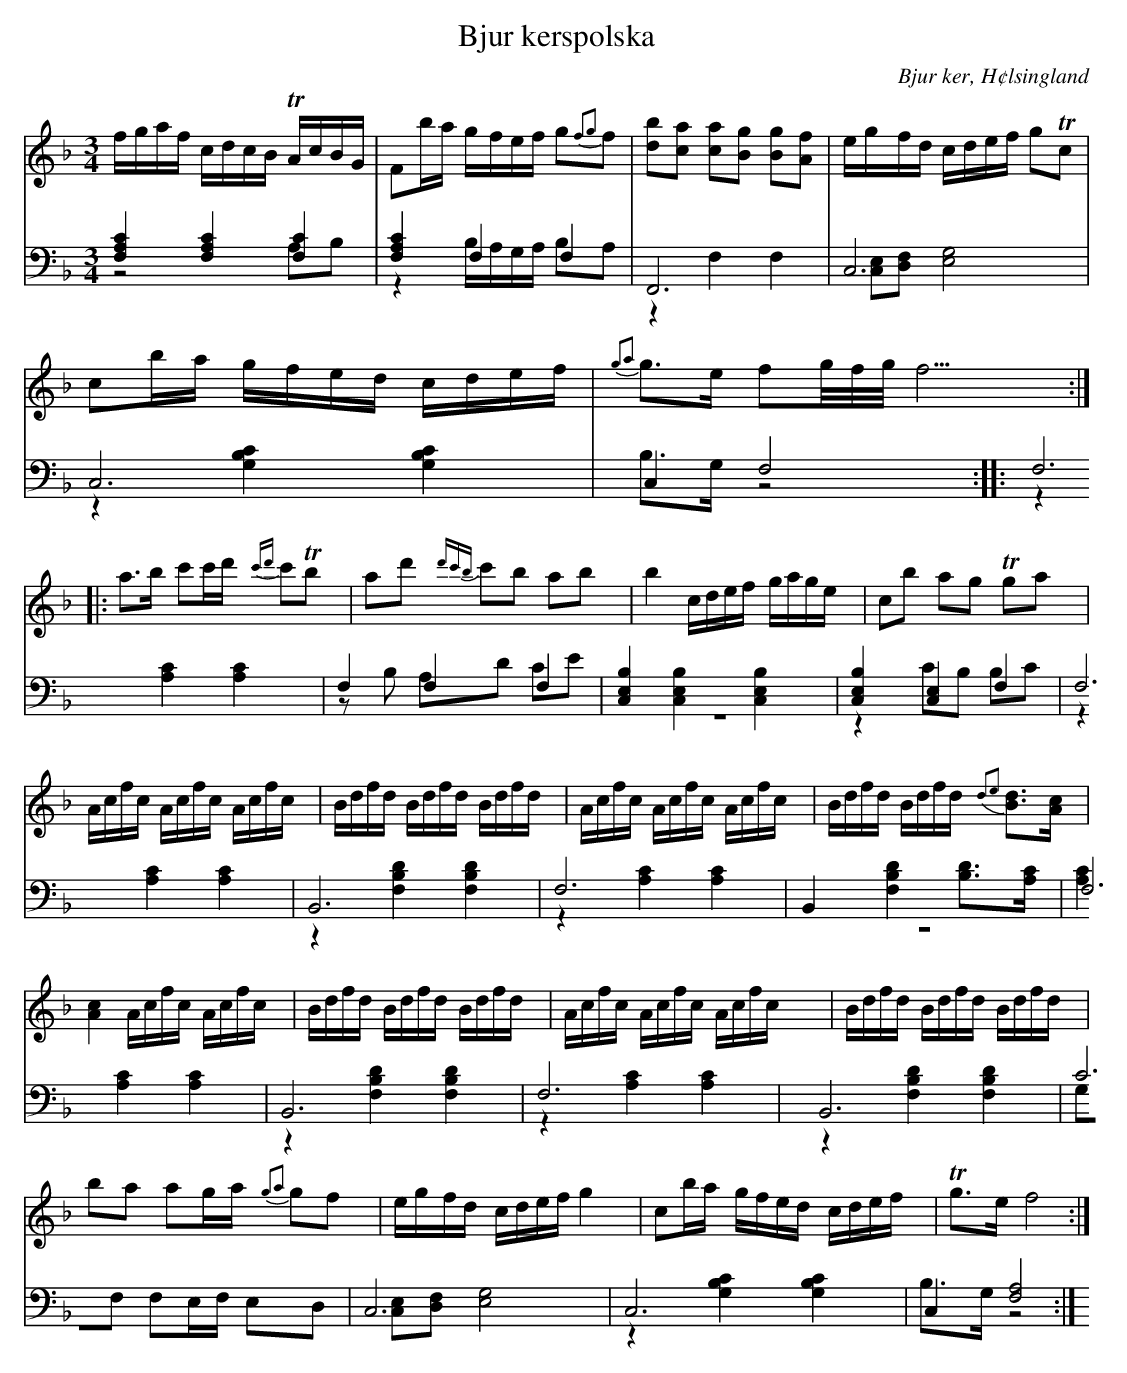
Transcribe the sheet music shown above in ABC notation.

X:1
T: Bjur kerspolska
O: Bjur ker, H¢lsingland
M: 3/4
L: 1/16
K: F
V:1
V:2
V:3 merge
V:1
fgaf cdcB TAcBG|F2ba gfef g2{f2g2}f2|[d2b2][c2a2] [c2a2][B2g2] [B2g2][A2f2] |egfd cdef g2Tc2|
c2ba gfed cdef|{g2a2}g2>e2 f2g/f/g/f5:|
|:a2>b2 c'2c'd' {c'd'}c'2Tb2|a2d'2 {d'4/3c'4/3b4/3}c'2b2 a2b2|b4 cdef gage|c2b2 a2g2 Tg2a2|
Acfc Acfc Acfc|Bdfd Bdfd Bdfd|Acfc Acfc Acfc|Bdfd Bdfd {d2e2}[B2d2]>[A2c2]|
[A4c4] Acfc Acfc|Bdfd Bdfd Bdfd|Acfc Acfc Acfc|Bdfd Bdfd Bdfd|
b2a2 a2ga {g2a2}g2f2|egfd cdef g4|c2ba gfed cdef|Tg2>e2 f8:|
V:2 clef=bass
[F,4A,4C4] [F,4A,4C4] [F,4C4]|[F,4A,4C4] F,4 F,4|F,,12|C,12|
C,12|C,4 F,8:|
|:F,12|F,4 F,4 F,4|[C,4E,4B,4] [C,4E,4B,4] [C,4E,4B,4]|[C,4E,4B,4] [C,4E,4] F,4|
F,12|B,,12|F,12|B,,4 [F,4B,4D4] [B,2D2]>[A,2C2]|
F,12|B,,12|F,12|B,,12|
C12|C,12|C,12|C,4 [F,8A,8]:|
V:3 clef=bass
z8 A,2B,2|z4 B,A,G,A, B,2A,2|z4 F,4 F,4|[C,2E,2][D,2F,2] [E,8G,8]|
z4 [G,4B,4C4] [G,4B,4C4]|B,2>G,2 z8:|
|:z4 [A,4C4] [A,4C4]|z2B,2 A,2D2 C2E2|z12|z4 C2B,2 B,2C2|
z4 [A,4C4] [A,4C4]|z4 [F,4B,4D4] [F,4B,4D4]|z4 [A,4C4] [A,4C4]|z12|
[A,4C4] [A,4C4] [A,4C4]|z4 [F,4B,4D4] [F,4B,4D4]|z4 [A,4C4] [A,4C4]|
|z4 [F,4B,4D4] [F,4B,4D4]|G,2F,2 F,2E,F, E,2D,2|[C,2E,2][D,2F,2] [E,8G,8]|z4 [G,4B,4C4] [G,4B,4C4]|B,2>G,2 z8:|
